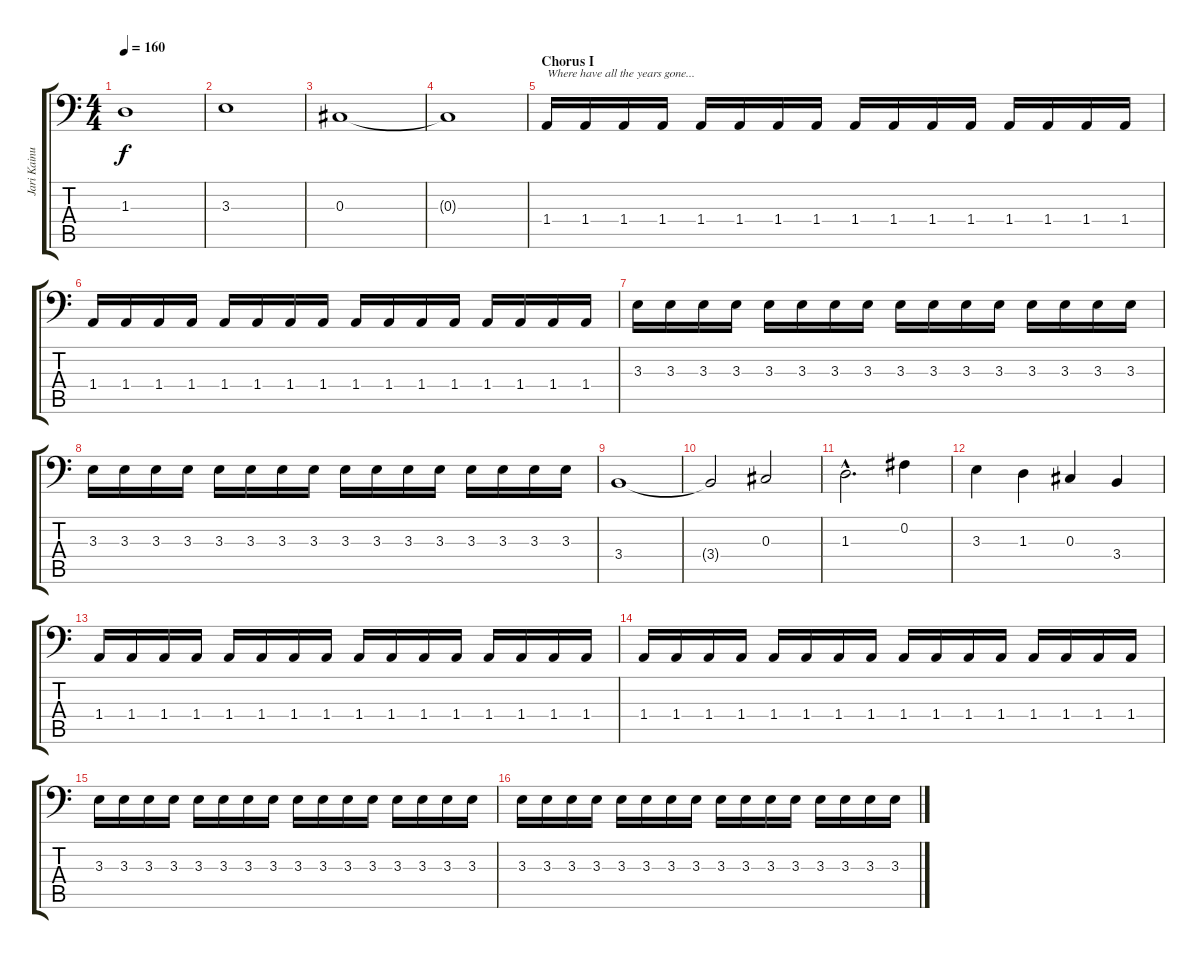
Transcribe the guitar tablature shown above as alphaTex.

\track ("Jari Kainulainen" "Jari Kainu") {instrument electricbassfinger}
\staff {score tabs}
\tuning (B2 Gb2 Db2 Ab1 Eb1 Bb0) {hide}
\ts (4 4)
\tempo 160
\clef f4
\ks c
1.3.1{dy f} |
3.3.1 |
0.3.1 |
0.3{t}.1 |
\section ("" "Chorus I")
1.4.16{txt "Where have all the years gone..."} 1.4.16 1.4.16 1.4.16 1.4.16 1.4.16 1.4.16 1.4.16 1.4.16 1.4.16 1.4.16 1.4.16 1.4.16 1.4.16 1.4.16 1.4.16 |
1.4.16 1.4.16 1.4.16 1.4.16 1.4.16 1.4.16 1.4.16 1.4.16 1.4.16 1.4.16 1.4.16 1.4.16 1.4.16 1.4.16 1.4.16 1.4.16 |
3.3.16 3.3.16 3.3.16 3.3.16 3.3.16 3.3.16 3.3.16 3.3.16 3.3.16 3.3.16 3.3.16 3.3.16 3.3.16 3.3.16 3.3.16 3.3.16 |
3.3.16 3.3.16 3.3.16 3.3.16 3.3.16 3.3.16 3.3.16 3.3.16 3.3.16 3.3.16 3.3.16 3.3.16 3.3.16 3.3.16 3.3.16 3.3.16 |
3.4.1 |
3.4{t}.2 0.3.2 |
1.3{hac}.2{d} 0.2.4 |
3.3.4 1.3.4 0.3.4 3.4.4 |
1.4.16 1.4.16 1.4.16 1.4.16 1.4.16 1.4.16 1.4.16 1.4.16 1.4.16 1.4.16 1.4.16 1.4.16 1.4.16 1.4.16 1.4.16 1.4.16 |
1.4.16 1.4.16 1.4.16 1.4.16 1.4.16 1.4.16 1.4.16 1.4.16 1.4.16 1.4.16 1.4.16 1.4.16 1.4.16 1.4.16 1.4.16 1.4.16 |
3.3.16 3.3.16 3.3.16 3.3.16 3.3.16 3.3.16 3.3.16 3.3.16 3.3.16 3.3.16 3.3.16 3.3.16 3.3.16 3.3.16 3.3.16 3.3.16 |
3.3.16 3.3.16 3.3.16 3.3.16 3.3.16 3.3.16 3.3.16 3.3.16 3.3.16 3.3.16 3.3.16 3.3.16 3.3.16 3.3.16 3.3.16 3.3.16
